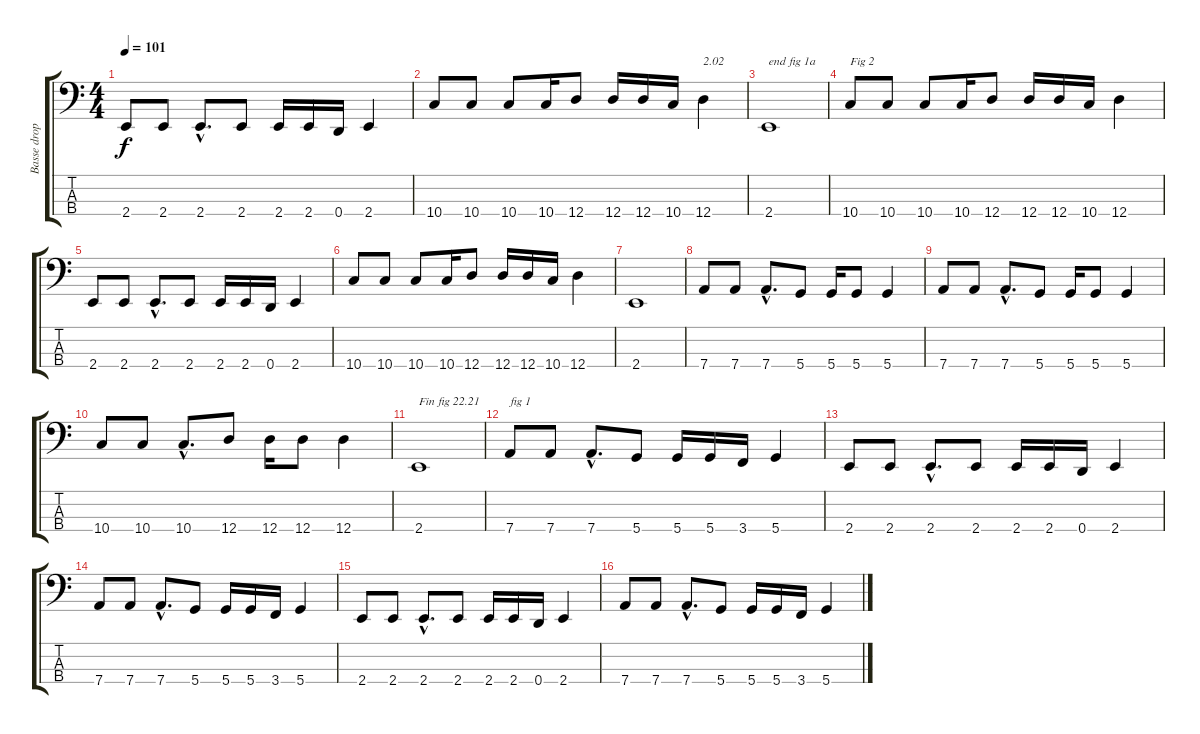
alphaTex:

\track ("Basse dropped D" "Basse drop") {instrument electricbasspick}
\staff {score tabs}
\tuning (G2 D2 A1 D1) {hide}
\ts (4 4)
\tempo 101
\clef f4
\ks c
2.4.8{dy f} 2.4.8 2.4{hac}.8{d} 2.4.8 2.4.16 2.4.16 0.4.16 2.4.4 |
10.4.8 10.4.8 10.4.8 10.4.16 12.4.8 12.4.16 12.4.16 10.4.16 12.4.4{txt "2.02"} |
2.4.1{txt "end fig 1a"} |
10.4.8{txt "Fig 2"} 10.4.8 10.4.8 10.4.16 12.4.8 12.4.16 12.4.16 10.4.16 12.4.4 |
2.4.8 2.4.8 2.4{hac}.8{d} 2.4.8 2.4.16 2.4.16 0.4.16 2.4.4 |
10.4.8 10.4.8 10.4.8 10.4.16 12.4.8 12.4.16 12.4.16 10.4.16 12.4.4 |
2.4.1 |
7.4.8 7.4.8 7.4{hac}.8{d} 5.4.8 5.4.16 5.4.8 5.4.4 |
7.4.8 7.4.8 7.4{hac}.8{d} 5.4.8 5.4.16 5.4.8 5.4.4 |
10.4.8 10.4.8 10.4{hac}.8{d} 12.4.8 12.4.16 12.4.8 12.4.4 |
2.4.1{txt "Fin fig 22.21"} |
7.4.8{txt "fig 1"} 7.4.8 7.4{hac}.8{d} 5.4.8 5.4.16 5.4.16 3.4.16 5.4.4 |
2.4.8 2.4.8 2.4{hac}.8{d} 2.4.8 2.4.16 2.4.16 0.4.16 2.4.4 |
7.4.8 7.4.8 7.4{hac}.8{d} 5.4.8 5.4.16 5.4.16 3.4.16 5.4.4 |
2.4.8 2.4.8 2.4{hac}.8{d} 2.4.8 2.4.16 2.4.16 0.4.16 2.4.4 |
7.4.8 7.4.8 7.4{hac}.8{d} 5.4.8 5.4.16 5.4.16 3.4.16 5.4.4
